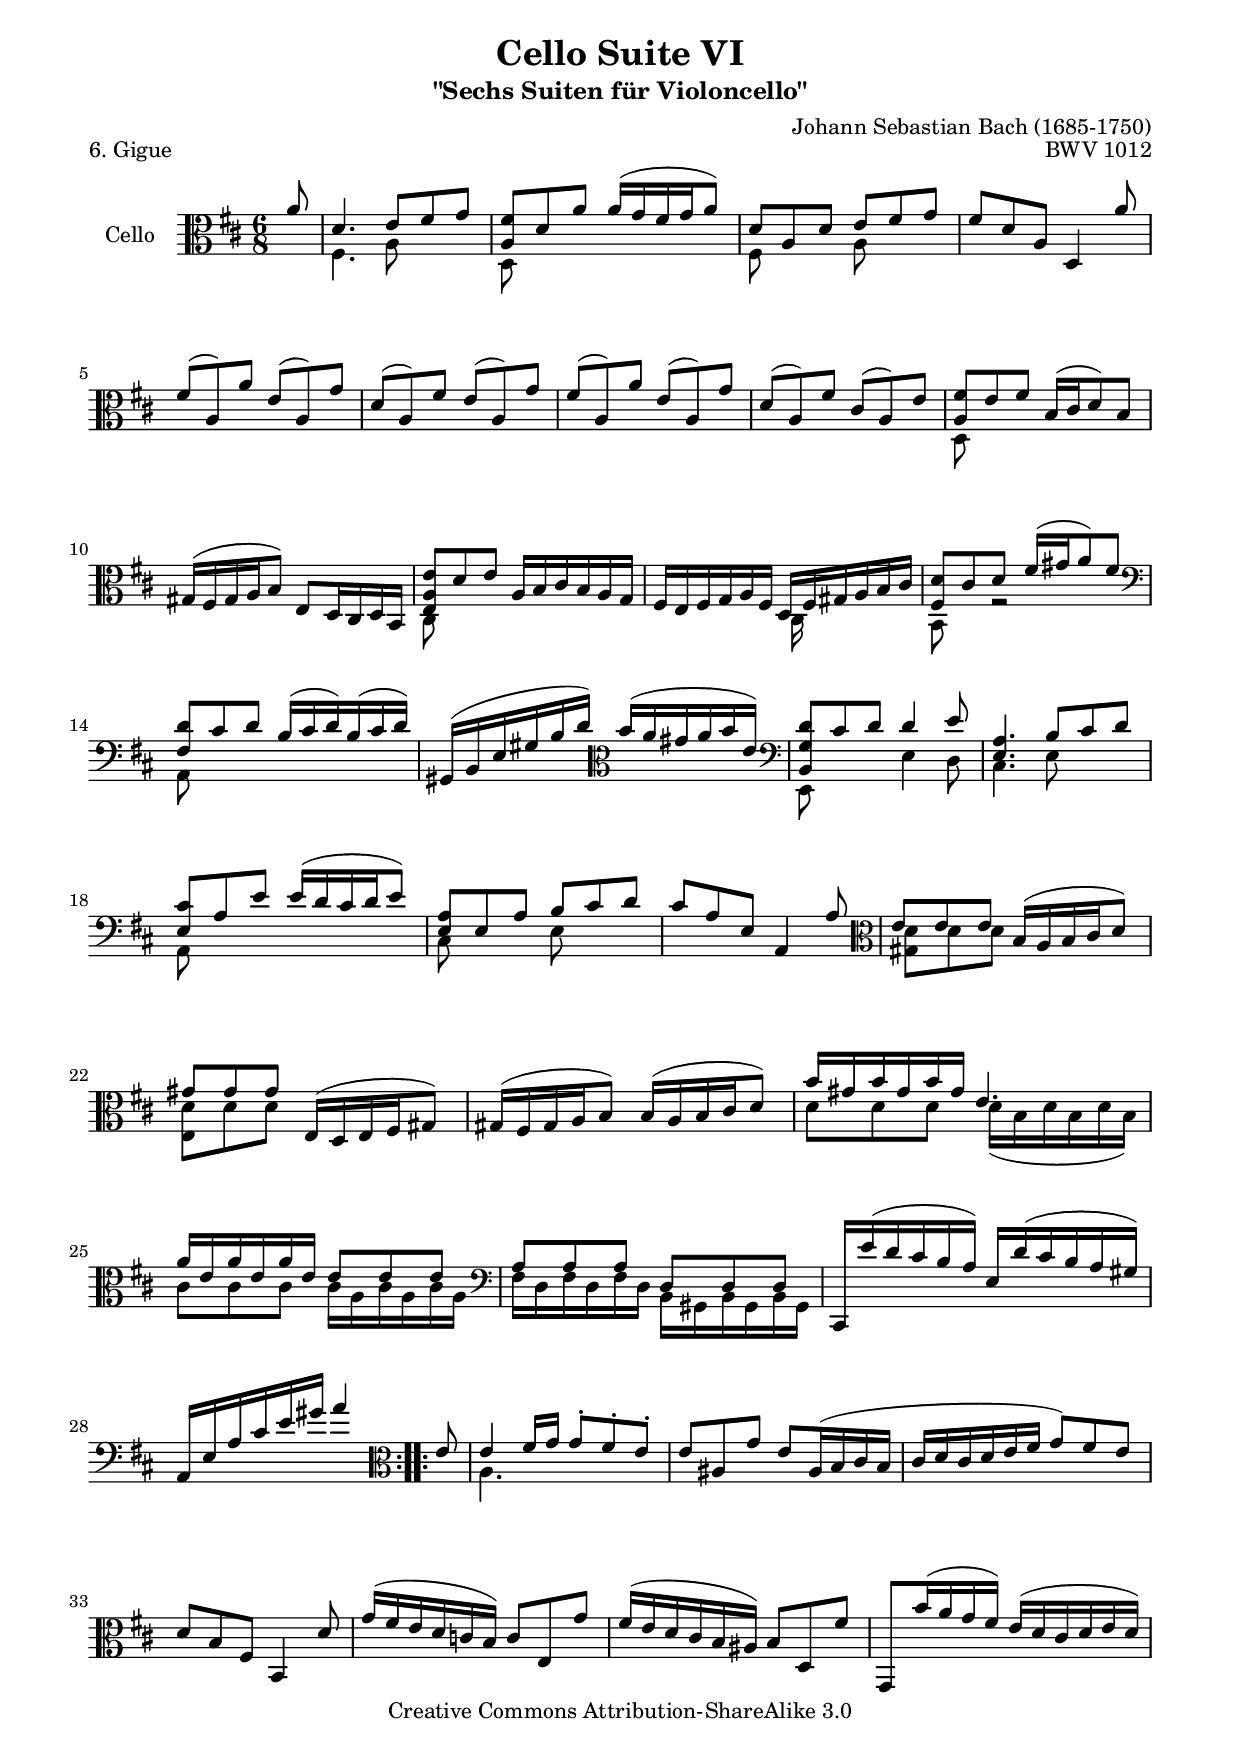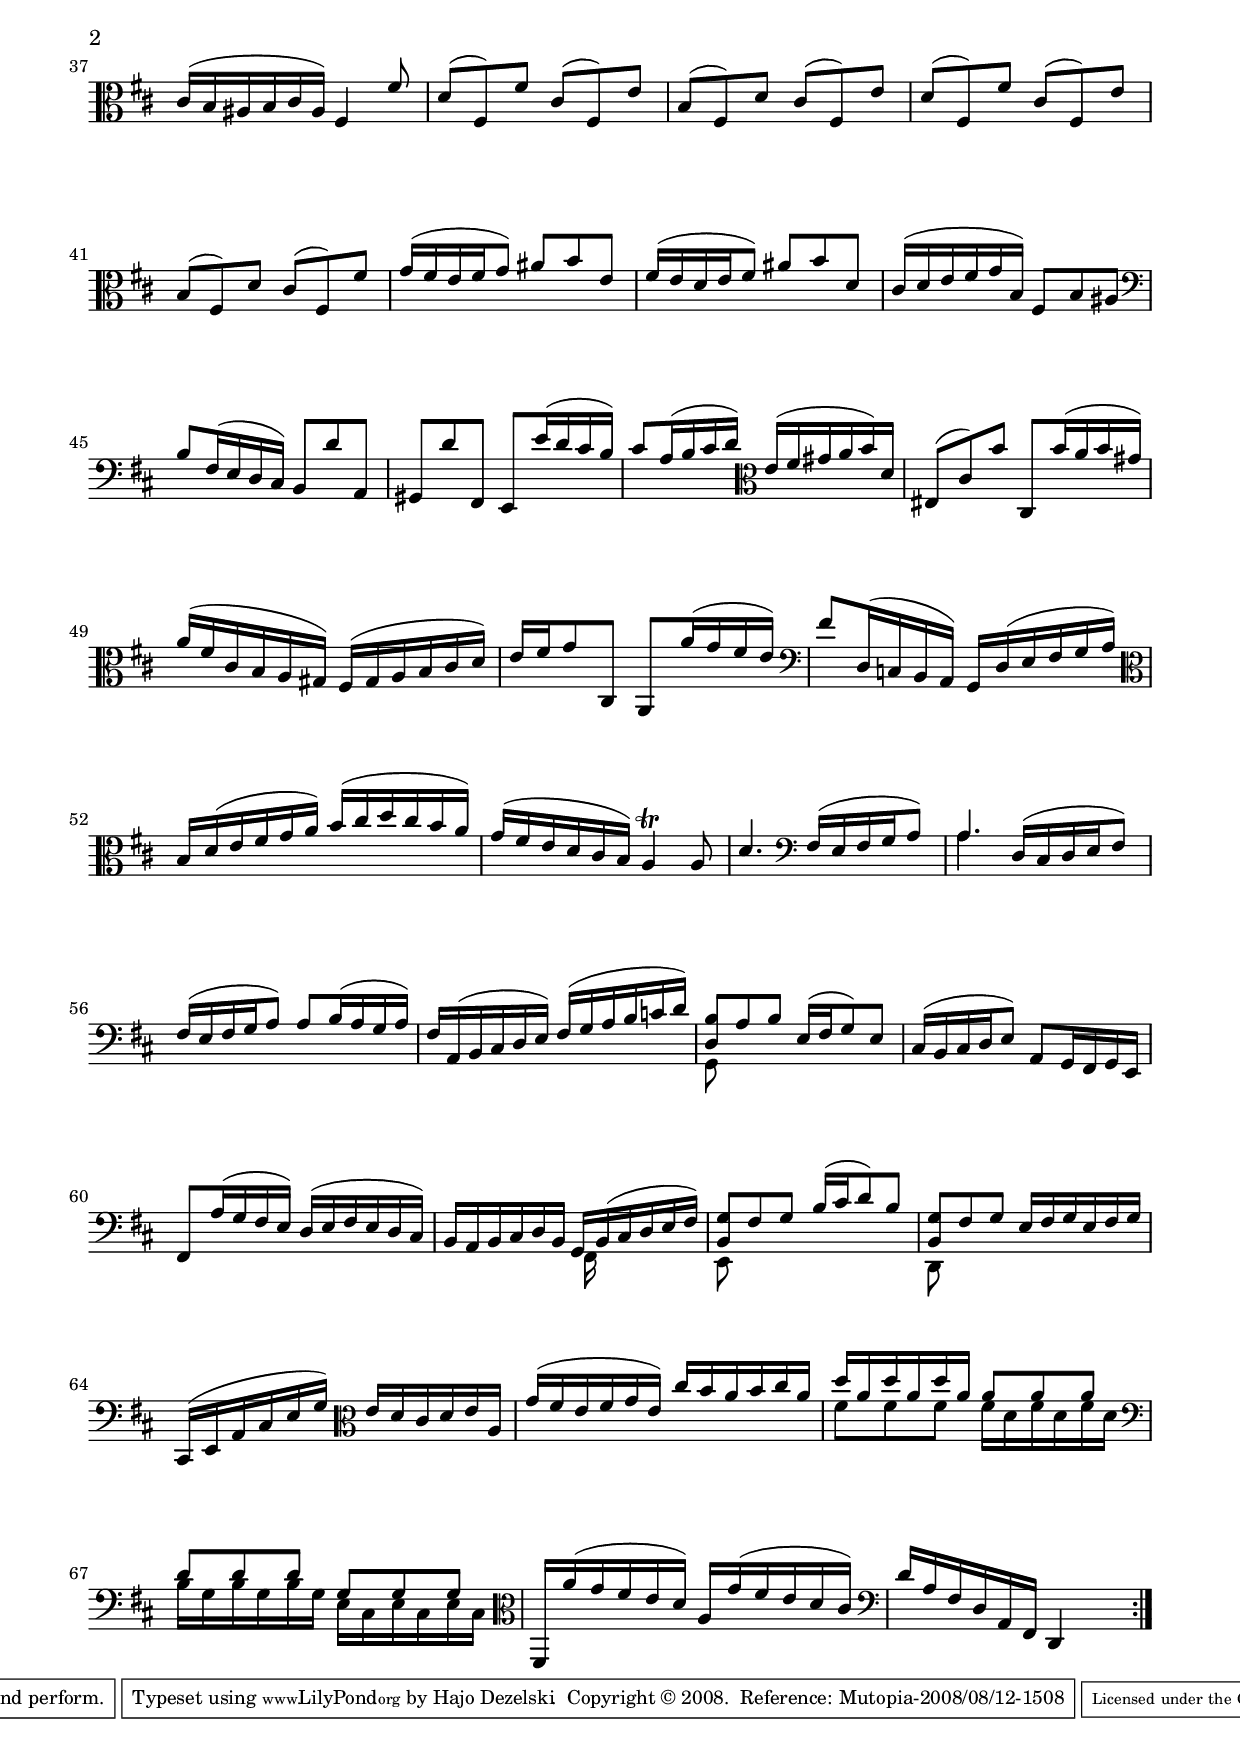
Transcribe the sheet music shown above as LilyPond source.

\version "2.11.52"

\paper {
    page-top-space = #0.0
    %indent = 0.0
    line-width = 18.0\cm
    ragged-bottom = ##f
    ragged-last-bottom = ##f
}

% #(set-default-paper-size "a4")

#(set-global-staff-size 19)

\header {
        title = "Cello Suite VI"
        subtitle = "\"Sechs Suiten für Violoncello\""
        piece = "6. Gigue"
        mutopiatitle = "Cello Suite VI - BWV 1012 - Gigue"
        composer = "Johann Sebastian Bach (1685-1750)"
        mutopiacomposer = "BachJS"
        opus = "BWV 1012"
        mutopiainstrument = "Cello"
		arrangement = "Hajo Dezelski"
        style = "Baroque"
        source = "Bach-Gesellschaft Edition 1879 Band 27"
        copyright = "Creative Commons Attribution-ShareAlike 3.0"
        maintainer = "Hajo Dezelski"
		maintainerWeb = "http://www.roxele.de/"
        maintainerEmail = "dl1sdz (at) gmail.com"
	
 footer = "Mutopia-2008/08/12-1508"
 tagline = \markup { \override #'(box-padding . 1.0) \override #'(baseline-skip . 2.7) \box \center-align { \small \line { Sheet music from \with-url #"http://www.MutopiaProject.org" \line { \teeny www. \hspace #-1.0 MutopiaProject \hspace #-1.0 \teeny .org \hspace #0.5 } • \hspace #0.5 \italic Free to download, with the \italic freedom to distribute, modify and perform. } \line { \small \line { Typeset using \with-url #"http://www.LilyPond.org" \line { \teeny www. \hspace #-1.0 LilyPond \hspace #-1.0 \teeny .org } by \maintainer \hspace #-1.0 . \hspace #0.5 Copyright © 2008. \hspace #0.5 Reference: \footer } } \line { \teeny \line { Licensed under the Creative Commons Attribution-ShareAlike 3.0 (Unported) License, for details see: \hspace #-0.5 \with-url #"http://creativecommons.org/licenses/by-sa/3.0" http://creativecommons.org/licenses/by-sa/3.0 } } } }
}

melodyOne =  \relative a' {
	\repeat volta 2 {
		\partial 8 \clef alto a8  | % 0
		d,4. e8 [ fis g ] | % 1
		<a, fis'>8 [ d a' ] a16 [( g fis g a8) ] | % 2
		d,8 [ a d ] e [ fis g ] | % 3
		fis8 [ d a ] d,4 a''8 | % 4
		fis8 [( a,) a' ] e [( a,) g' ] | % 5
		d8 [( a) fis' ] e [ (a,) g' ] | % 6
		fis8 [ (a,) a' ] e [ (a,) g' ] | % 7
		d8 [ (a) fis' ] cis [ (a) e' ] | % 8
		<a, fis'>8 [ e' fis ] b,16 [ (cis d8) b ] | % 9
		gis16 [ (fis gis a b8) ] e, [ d16 cis d b ] | % 10
		<e a e'>8 [ d' e ] a,16 [ b cis b a g ] | % 11
		fis16 [ e fis g a fis ] d [ fis gis a b cis ] | % 12
		<fis, d'>8 [ cis' d ] fis16 [ (gis a8) fis ] \clef bass | % 13
		<fis, d'>8 [ cis' d ] b16 [ (cis d) b (cis d) ] | % 14
		gis,,16 [ (b e gis b d) ] \clef alto b' [ (a gis a b e,) ] \clef bass | % 15
		<b, g' d'>8 [ cis' d ] d4 e8 | % 16
		<e, a>4. b'8 [ cis d ] | % 17
		<e, cis'>8 [ a e' ] e16 [ (d cis d e8) ] | % 18
		<e, a>8  [ e a ] b [ cis d ] | % 19
		cis8 [ a e ] a,4 a'8 \clef alto | % 20
		e'8 [ e e ] b16 [ (a b cis d8) ] | % 21
		gis8 [ gis gis ] e,16 [ (d e fis gis8) ] | % 22
		gis16 [ (fis gis a b8) ] b16 [ (a b cis d8) ] | % 23
		b'16 [ gis b gis b gis ] e4. | % 24
		a16 [ e a e a e ] e8 [ e e ] \clef bass | % 25
		a,8 [ a a ] d, [ d d ] | % 26
		cis,16 [ e'' (d cis b a) ] e [ d' (cis b a gis) ] | % 27
		a,16 [ e' a cis e gis ] a4 s8 | % 28
	}
	
	\repeat volta 2 {
		\partial 8 \clef alto e8 | % 0 
		e4 fis16 [ g ] g8-. [ fis-. e-. ] | % 29
		e8 [ ais, g' ] e [ ais,16 (b cis b] | % 30
		cis16 [ d cis d e fis ] g8) [ fis e ] | % 31
		d8 [ b fis ] b,4 d'8 | % 32
		g16 [ (fis e d c b) ] c8 [ e, g' ] | % 33
		fis16 [ (e d cis b ais) ] b8 [ d, fis' ] | % 34
		g,,8 [ b''16 (a g fis) ] e [ (d cis d e d) ] | % 35
		cis16 [ (b ais b cis ais) ] fis4 fis'8 | % 36
		d8 [ (fis,) fis' ] cis [ (fis,) e' ] | % 37
		b8 [ (fis) d' ] cis [ (fis,) e' ] | % 38
		d8 [ (fis,) fis' ] cis [ (fis,) e' ] | % 39
		b8 [ (fis) d' ] cis [ (fis,) fis' ] | % 40
		g16 [ (fis e fis g8) ] ais [ b e, ] | % 41
		fis16 [ (e d e fis8) ] ais [ b d, ] | % 42
		cis16 [ (d e fis g b,) ] fis8 [ b ais ] \clef bass | % 43
		b8 [ fis16 (e d cis) ] b8 [ d' a, ] | % 44
		gis8 [ d'' fis,, ] e [ e''16 (d cis b) ] | % 45
		cis8 [ a16 (b cis d) ] \clef alto e [ (fis gis a b) d, ] | % 46
		eis,8 [ (cis') b' ] cis,, [ b''16 (a b gis) ] | % 47
		a16 [ (fis cis b a gis) ] fis [ (gis a b cis d) ] | % 48
		e16 [ fis g8 cis,, ] a [ a''16 (g fis e) ] \clef bass | % 49
		fis8 [ d,16 (c b a) ] g [ d' (e fis g a) ] \clef alto | % 50
		b16 [ d (e fis g a) ] b [ (cis d cis b a) ] | % 51
		g16 [ (fis e d cis b) ] a4 \trill a8 | % 52
		d4. \clef bass fis,16 [ (e fis g a8) ] | % 53
		a4. d,16 [ (cis d e fis8) ] | % 54
		fis16 [ (e fis g a8) ] a [ b16 (a g a) ] | % 55
		fis16 [ a, (b cis d e) ] fis [ (g a b c d) ] | % 56
		<d, b'>8 [ a' b ] e,16 [ (fis g8) e ] | % 57
		cis16 [ (b cis d e8) ] a, [ g16 fis g e ] | % 58
		fis8 [ a'16 (g fis e) ] d [ (e fis e d cis) ] | % 59
		b16 [ a b cis d b ] g [ b (cis d e fis) ] | % 60
		<b, g'>8 [ fis' g ] b16 [ (cis d8) b ] | % 61
		<b, g'>8 [ fis' g ] e16 [ fis g e fis g ] | % 62
		cis,,16 [ (e a cis e g) ] \clef alto e' [ d cis d e a, ] | % 63
		g'16 [ (fis e fis g e) ] cis' [ b a b cis a ] | % 64
		d16 [ a d a d a ] a8 [ a a ] \clef bass | % 65
		d,8 [ d d ] g, [ g g ] \clef alto | % 66
		fis,16 [ a'' (g fis e d) ] a [ g' (fis e d cis) ] \clef bass | % 67
		d16 [ a fis d a fis ] d4 s8 | % 68
	
      }
} 
melodyTwo =  \relative fis {
		\repeat volta 2 {
			\partial 8 s8 | % 0
			fis4. a8 s4 | % 1
			d,8 s8 s2 | % 2
			fis8 s4 a8 s4 | % 3
			s2.*5 | % 8
			d,8 s8 s2 | % 9
			s2. | % 10
			cis8 s8 s2 | % 11
			s4. cis16 s16 s4  | % 12
			b8 s8 r2 | % 13
			a8 s8 s2 | % 14
			s2. | % 15
			e8 s4 e'4 d8 | % 16
			cis4. e8 s4 | % 17
			a,8 s8 s2 | % 18
			cis8 s4 e8 s4 | % 19
			s2. | % 20
			<gis d'>8  [ d' d] s4. | % 21
			<e, d'>8 [ d' d ] s4. | % 22
			s2. | % 23
			d8 [ d d ] d16 [ (b d b d b) ] | % 24
			cis8 [ cis cis ] cis16 [ a cis a cis a ] | % 25
			fis16 [ d fis d fis d ] b [ gis b gis b gis ] | % 26
			s2.*2 | % 28
		}
	
	\repeat volta 2 {
		\partial 8 \clef alto s8 | % 0^	
		a'4. s4. | %29
		s2.*24 | % 53
		a4. s4. | % 54
		s2.*2 | % 56 
		g,8 s8 s2 | % 57
		s2.*2 | % 59
		s4. fis16 s16 s4 | % 60
		e8 s4 s4. | % 61
		d8 s4 s4. | % 62
		s2.*2 | % 64
		fis''8 [ fis fis ] fis16 [ d fis d fis d ] \clef bass | % 65
		b16 [ g b g b g ] e16 [ cis e cis e cis ] \clef alto | % 66
		s2.*2 | % 68
	
   }
}

melody = << \melodyOne \\ \melodyTwo >>

\score {
 	\context Staff << 
        \set Staff.instrumentName = "Cello"
	\set Staff.midiInstrument = "cello"
        { \clef bass \key d \major \time 6/8 \melody  }
    >>
	\layout { }
 	 \midi { }
}
